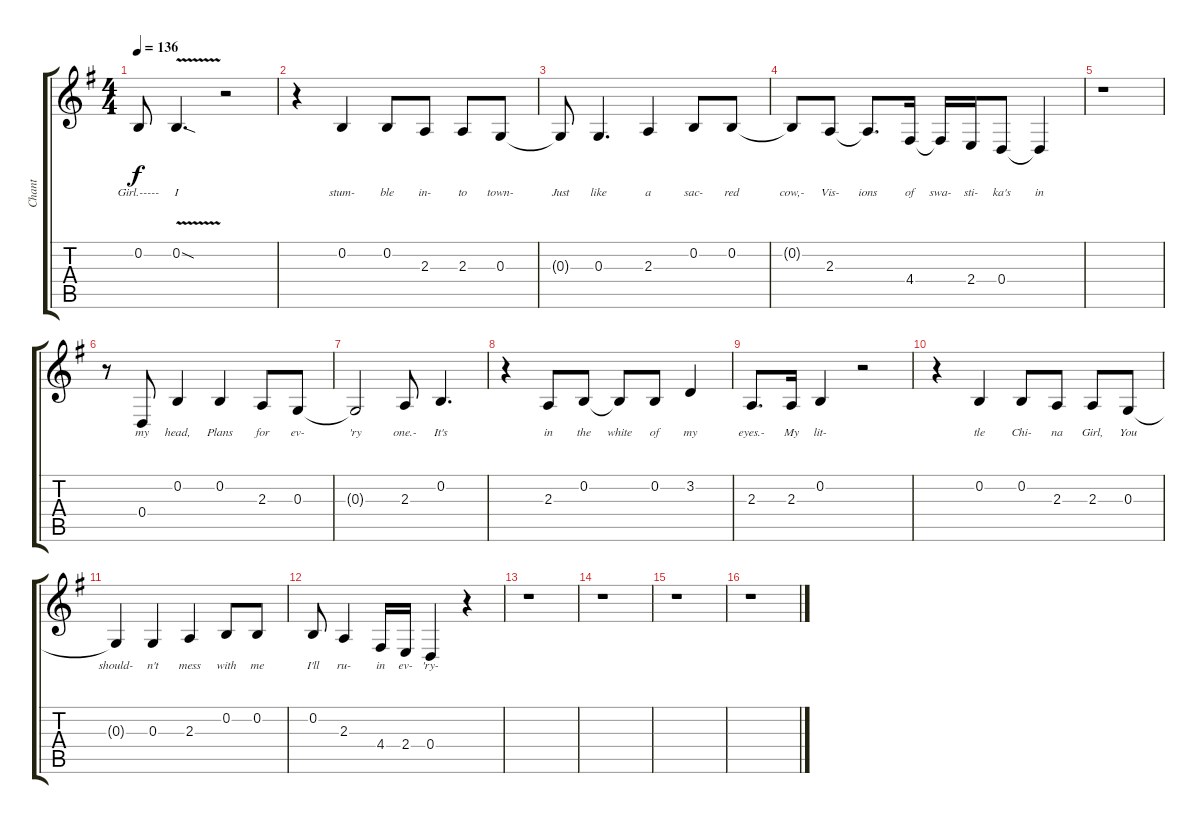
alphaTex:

\track ("Chant" "Chant") {instrument flute}
\staff {score tabs}
\tuning (E4 B3 G3 D3 A2 E2) {hide}
\ts (4 4)
\tempo 136
\clef g2
\ks g
0.2{t}.8{lyrics (0 "Girl.-----") lyrics (1 "") lyrics (2 "") lyrics (3 "") lyrics (4 "") dy f} 0.2{v sod}.4{d lyrics (0 "I") lyrics (1 "") lyrics (2 "") lyrics (3 "") lyrics (4 "")} r.2 |
r.4 0.2.4{lyrics (0 "stum-") lyrics (1 "") lyrics (2 "") lyrics (3 "") lyrics (4 "")} 0.2.8{lyrics (0 "ble") lyrics (1 "") lyrics (2 "") lyrics (3 "") lyrics (4 "")} 2.3.8{lyrics (0 "in-") lyrics (1 "") lyrics (2 "") lyrics (3 "") lyrics (4 "")} 2.3.8{lyrics (0 "to") lyrics (1 "") lyrics (2 "") lyrics (3 "") lyrics (4 "")} 0.3.8{lyrics (0 "town-") lyrics (1 "") lyrics (2 "") lyrics (3 "") lyrics (4 "")} |
0.3{t}.8{lyrics (0 "Just") lyrics (1 "") lyrics (2 "") lyrics (3 "") lyrics (4 "")} 0.3.4{d lyrics (0 "like") lyrics (1 "") lyrics (2 "") lyrics (3 "") lyrics (4 "")} 2.3.4{lyrics (0 "a") lyrics (1 "") lyrics (2 "") lyrics (3 "") lyrics (4 "")} 0.2.8{lyrics (0 "sac-") lyrics (1 "") lyrics (2 "") lyrics (3 "") lyrics (4 "")} 0.2.8{lyrics (0 "red") lyrics (1 "") lyrics (2 "") lyrics (3 "") lyrics (4 "")} |
0.2{t}.8{lyrics (0 "cow,-") lyrics (1 "") lyrics (2 "") lyrics (3 "") lyrics (4 "")} 2.3.8{lyrics (0 "Vis-") lyrics (1 "") lyrics (2 "") lyrics (3 "") lyrics (4 "")} 2.3{t}.8{d lyrics (0 "ions") lyrics (1 "") lyrics (2 "") lyrics (3 "") lyrics (4 "")} 4.4.16{lyrics (0 "of") lyrics (1 "") lyrics (2 "") lyrics (3 "") lyrics (4 "")} 4.4{t}.16{lyrics (0 "swa-") lyrics (1 "") lyrics (2 "") lyrics (3 "") lyrics (4 "")} 2.4.16{lyrics (0 "sti-") lyrics (1 "") lyrics (2 "") lyrics (3 "") lyrics (4 "")} 0.4.8{lyrics (0 "ka's") lyrics (1 "") lyrics (2 "") lyrics (3 "") lyrics (4 "")} 0.4{t}.4{lyrics (0 "in") lyrics (1 "") lyrics (2 "") lyrics (3 "") lyrics (4 "")} |
r.1 |
r.8 0.4.8{lyrics (0 "my") lyrics (1 "") lyrics (2 "") lyrics (3 "") lyrics (4 "")} 0.2.4{lyrics (0 "head,") lyrics (1 "") lyrics (2 "") lyrics (3 "") lyrics (4 "")} 0.2.4{lyrics (0 "Plans") lyrics (1 "") lyrics (2 "") lyrics (3 "") lyrics (4 "")} 2.3.8{lyrics (0 "for") lyrics (1 "") lyrics (2 "") lyrics (3 "") lyrics (4 "")} 0.3.8{lyrics (0 "ev-") lyrics (1 "") lyrics (2 "") lyrics (3 "") lyrics (4 "")} |
0.3{t}.2{lyrics (0 "'ry") lyrics (1 "") lyrics (2 "") lyrics (3 "") lyrics (4 "")} 2.3.8{lyrics (0 "one.-") lyrics (1 "") lyrics (2 "") lyrics (3 "") lyrics (4 "")} 0.2.4{d lyrics (0 "It's") lyrics (1 "") lyrics (2 "") lyrics (3 "") lyrics (4 "")} |
r.4 2.3.8{lyrics (0 "in") lyrics (1 "") lyrics (2 "") lyrics (3 "") lyrics (4 "")} 0.2.8{lyrics (0 "the") lyrics (1 "") lyrics (2 "") lyrics (3 "") lyrics (4 "")} 0.2{t}.8{lyrics (0 "white") lyrics (1 "") lyrics (2 "") lyrics (3 "") lyrics (4 "")} 0.2.8{lyrics (0 "of") lyrics (1 "") lyrics (2 "") lyrics (3 "") lyrics (4 "")} 3.2.4{lyrics (0 "my") lyrics (1 "") lyrics (2 "") lyrics (3 "") lyrics (4 "")} |
2.3.8{d lyrics (0 "eyes.-") lyrics (1 "") lyrics (2 "") lyrics (3 "") lyrics (4 "")} 2.3.16{lyrics (0 "My") lyrics (1 "") lyrics (2 "") lyrics (3 "") lyrics (4 "")} 0.2.4{lyrics (0 "lit-") lyrics (1 "") lyrics (2 "") lyrics (3 "") lyrics (4 "")} r.2 |
r.4 0.2.4{lyrics (0 "tle") lyrics (1 "") lyrics (2 "") lyrics (3 "") lyrics (4 "")} 0.2.8{lyrics (0 "Chi-") lyrics (1 "") lyrics (2 "") lyrics (3 "") lyrics (4 "")} 2.3.8{lyrics (0 "na") lyrics (1 "") lyrics (2 "") lyrics (3 "") lyrics (4 "")} 2.3.8{lyrics (0 "Girl,") lyrics (1 "") lyrics (2 "") lyrics (3 "") lyrics (4 "")} 0.3.8{lyrics (0 "You") lyrics (1 "") lyrics (2 "") lyrics (3 "") lyrics (4 "")} |
0.3{t}.4{lyrics (0 "should-") lyrics (1 "") lyrics (2 "") lyrics (3 "") lyrics (4 "")} 0.3.4{lyrics (0 "n't") lyrics (1 "") lyrics (2 "") lyrics (3 "") lyrics (4 "")} 2.3.4{lyrics (0 "mess") lyrics (1 "") lyrics (2 "") lyrics (3 "") lyrics (4 "")} 0.2.8{lyrics (0 "with") lyrics (1 "") lyrics (2 "") lyrics (3 "") lyrics (4 "")} 0.2.8{lyrics (0 "me") lyrics (1 "") lyrics (2 "") lyrics (3 "") lyrics (4 "")} |
0.2.8{lyrics (0 "I'll") lyrics (1 "") lyrics (2 "") lyrics (3 "") lyrics (4 "")} 2.3.4{lyrics (0 "ru-") lyrics (1 "") lyrics (2 "") lyrics (3 "") lyrics (4 "")} 4.4.16{lyrics (0 "in") lyrics (1 "") lyrics (2 "") lyrics (3 "") lyrics (4 "")} 2.4.16{lyrics (0 "ev-") lyrics (1 "") lyrics (2 "") lyrics (3 "") lyrics (4 "")} 0.4.4{lyrics (0 "'ry-") lyrics (1 "") lyrics (2 "") lyrics (3 "") lyrics (4 "")} r.4 |
r.1 |
r.1 |
r.1 |
r.1
